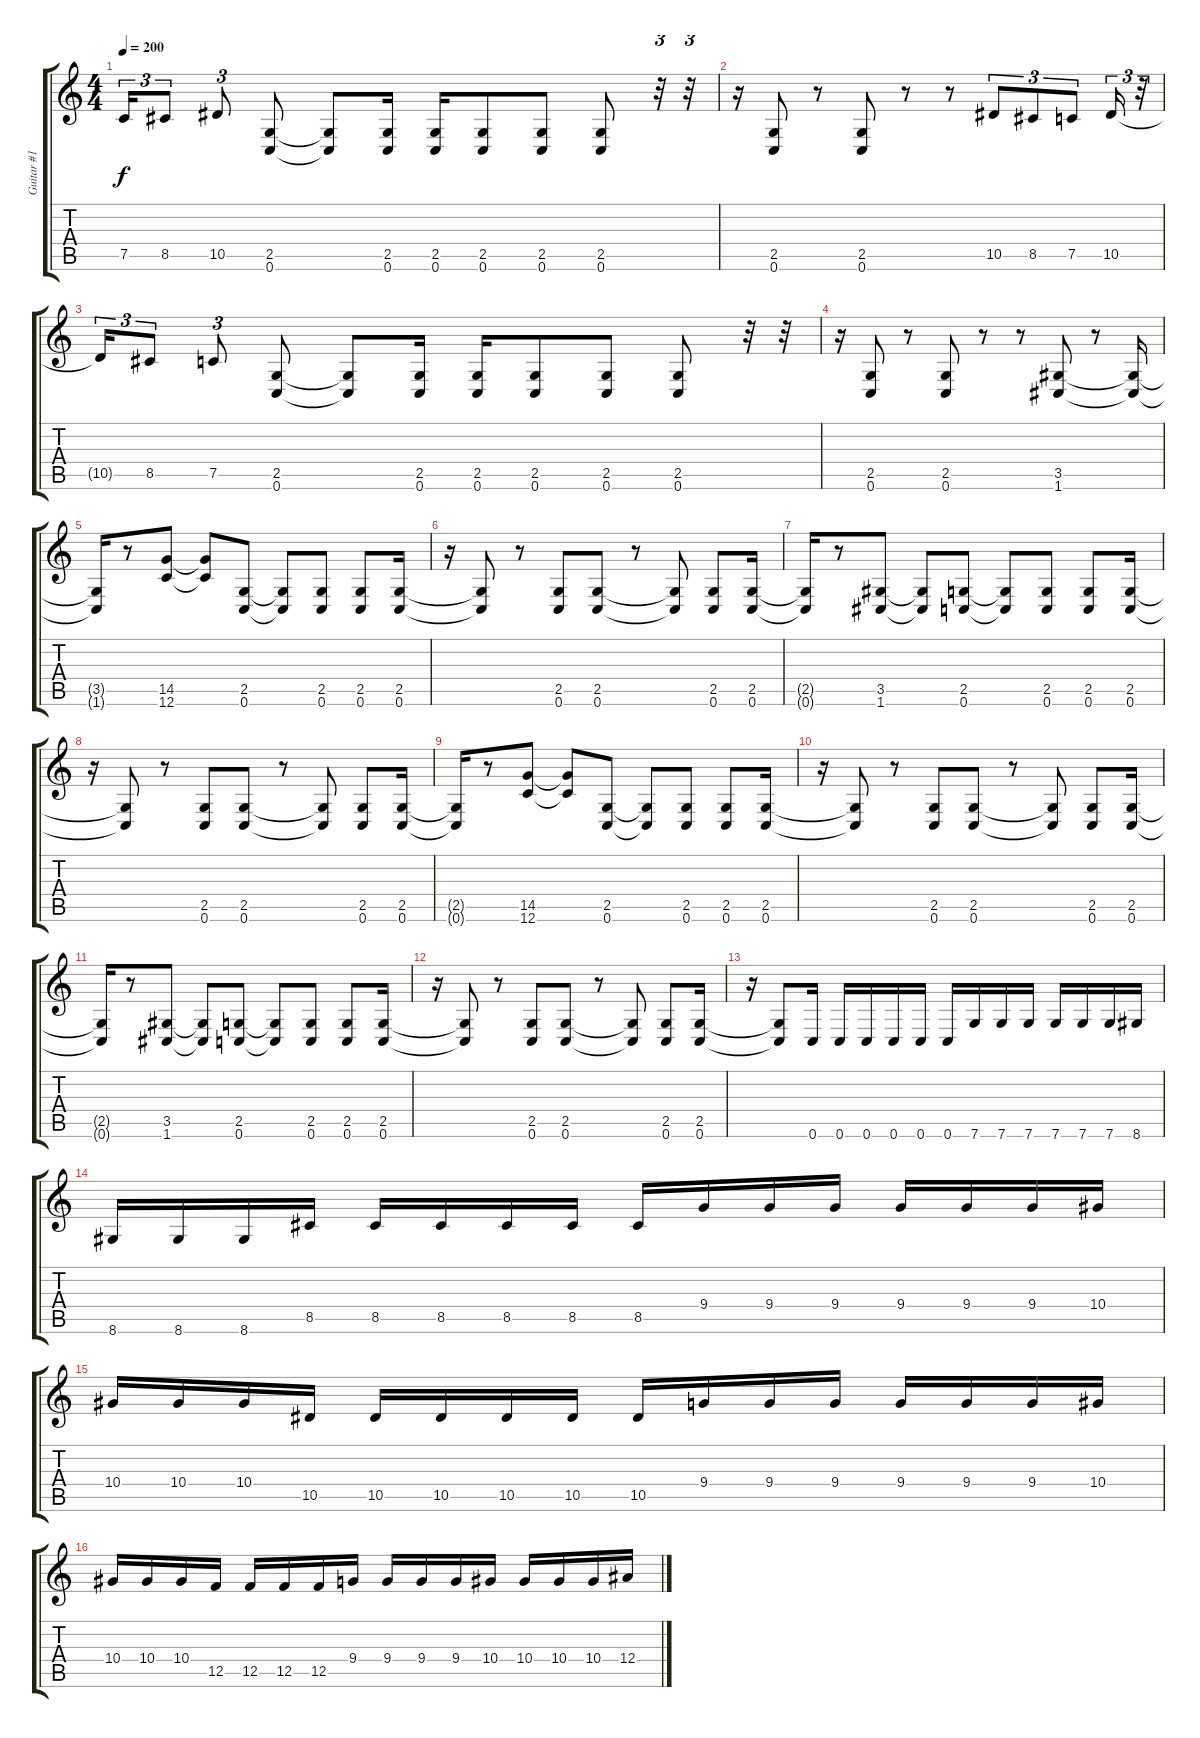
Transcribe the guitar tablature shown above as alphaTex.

\track ("Guitar #1" "Guitar #1") {instrument distortionguitar}
\staff {score tabs}
\tuning (C4 G3 Eb3 Bb2 F2 C2) {hide}
\ts (4 4)
\tempo 200
\clef g2
\ks c
7.5{t}.16{tu (3 2) dy f} 8.5.8{tu (3 2)} 10.5.8{tu (3 2)} (2.5 0.6).8 (2.5{t} 0.6{t}).8 (2.5 0.6).16 (2.5 0.6).16 (2.5 0.6).8 (2.5 0.6).8 (2.5 0.6).8 r.32{tu (3 2)} r.32{tu (3 2)} |
r.16 (2.5 0.6).8 r.8 (2.5 0.6).8 r.8 r.8 10.5.8{tu (3 2)} 8.5.8{tu (3 2)} 7.5.8{tu (3 2)} 10.5.16{tu (3 2)} r.32{tu (3 2)} |
10.5{t}.16{tu (3 2)} 8.5.8{tu (3 2)} 7.5.8{tu (3 2)} (2.5 0.6).8 (2.5{t} 0.6{t}).8 (2.5 0.6).16 (2.5 0.6).16 (2.5 0.6).8 (2.5 0.6).8 (2.5 0.6).8 r.32{tu (3 2)} r.32{tu (3 2)} |
r.16 (2.5 0.6).8 r.8 (2.5 0.6).8 r.8 r.8 (3.5 1.6).8 r.8 (3.5{t} 1.6{t}).16 |
(3.5{t} 1.6{t}).16 r.8 (14.5 12.6).8 (14.5{t} 12.6{t}).8 (2.5 0.6).8 (2.5{t} 0.6{t}).8 (2.5 0.6).8 (2.5 0.6).8 (2.5 0.6).16 |
r.16 (2.5{t} 0.6{t}).8 r.8 (2.5 0.6).8 (2.5 0.6).8 r.8 (2.5{t} 0.6{t}).8 (2.5 0.6).8 (2.5 0.6).16 |
(2.5{t} 0.6{t}).16 r.8 (3.5 1.6).8 (3.5{t} 1.6{t}).8 (2.5 0.6).8 (2.5{t} 0.6{t}).8 (2.5 0.6).8 (2.5 0.6).8 (2.5 0.6).16 |
r.16 (2.5{t} 0.6{t}).8 r.8 (2.5 0.6).8 (2.5 0.6).8 r.8 (2.5{t} 0.6{t}).8 (2.5 0.6).8 (2.5 0.6).16 |
(2.5{t} 0.6{t}).16 r.8 (14.5 12.6).8 (14.5{t} 12.6{t}).8 (2.5 0.6).8 (2.5{t} 0.6{t}).8 (2.5 0.6).8 (2.5 0.6).8 (2.5 0.6).16 |
r.16 (2.5{t} 0.6{t}).8 r.8 (2.5 0.6).8 (2.5 0.6).8 r.8 (2.5{t} 0.6{t}).8 (2.5 0.6).8 (2.5 0.6).16 |
(2.5{t} 0.6{t}).16 r.8 (3.5 1.6).8 (3.5{t} 1.6{t}).8 (2.5 0.6).8 (2.5{t} 0.6{t}).8 (2.5 0.6).8 (2.5 0.6).8 (2.5 0.6).16 |
r.16 (2.5{t} 0.6{t}).8 r.8 (2.5 0.6).8 (2.5 0.6).8 r.8 (2.5{t} 0.6{t}).8 (2.5 0.6).8 (2.5 0.6).16 |
r.16 (2.5{t} 0.6{t}).8 0.6.16 0.6.16 0.6.16 0.6.16 0.6.16 0.6.16 7.6.16 7.6.16 7.6.16 7.6.16 7.6.16 7.6.16 8.6.16 |
8.6.16 8.6.16 8.6.16 8.5.16 8.5.16 8.5.16 8.5.16 8.5.16 8.5.16 9.4.16 9.4.16 9.4.16 9.4.16 9.4.16 9.4.16 10.4.16 |
10.4.16 10.4.16 10.4.16 10.5.16 10.5.16 10.5.16 10.5.16 10.5.16 10.5.16 9.4.16 9.4.16 9.4.16 9.4.16 9.4.16 9.4.16 10.4.16 |
10.4.16 10.4.16 10.4.16 12.5.16 12.5.16 12.5.16 12.5.16 9.4.16 9.4.16 9.4.16 9.4.16 10.4.16 10.4.16 10.4.16 10.4.16 12.4.16
